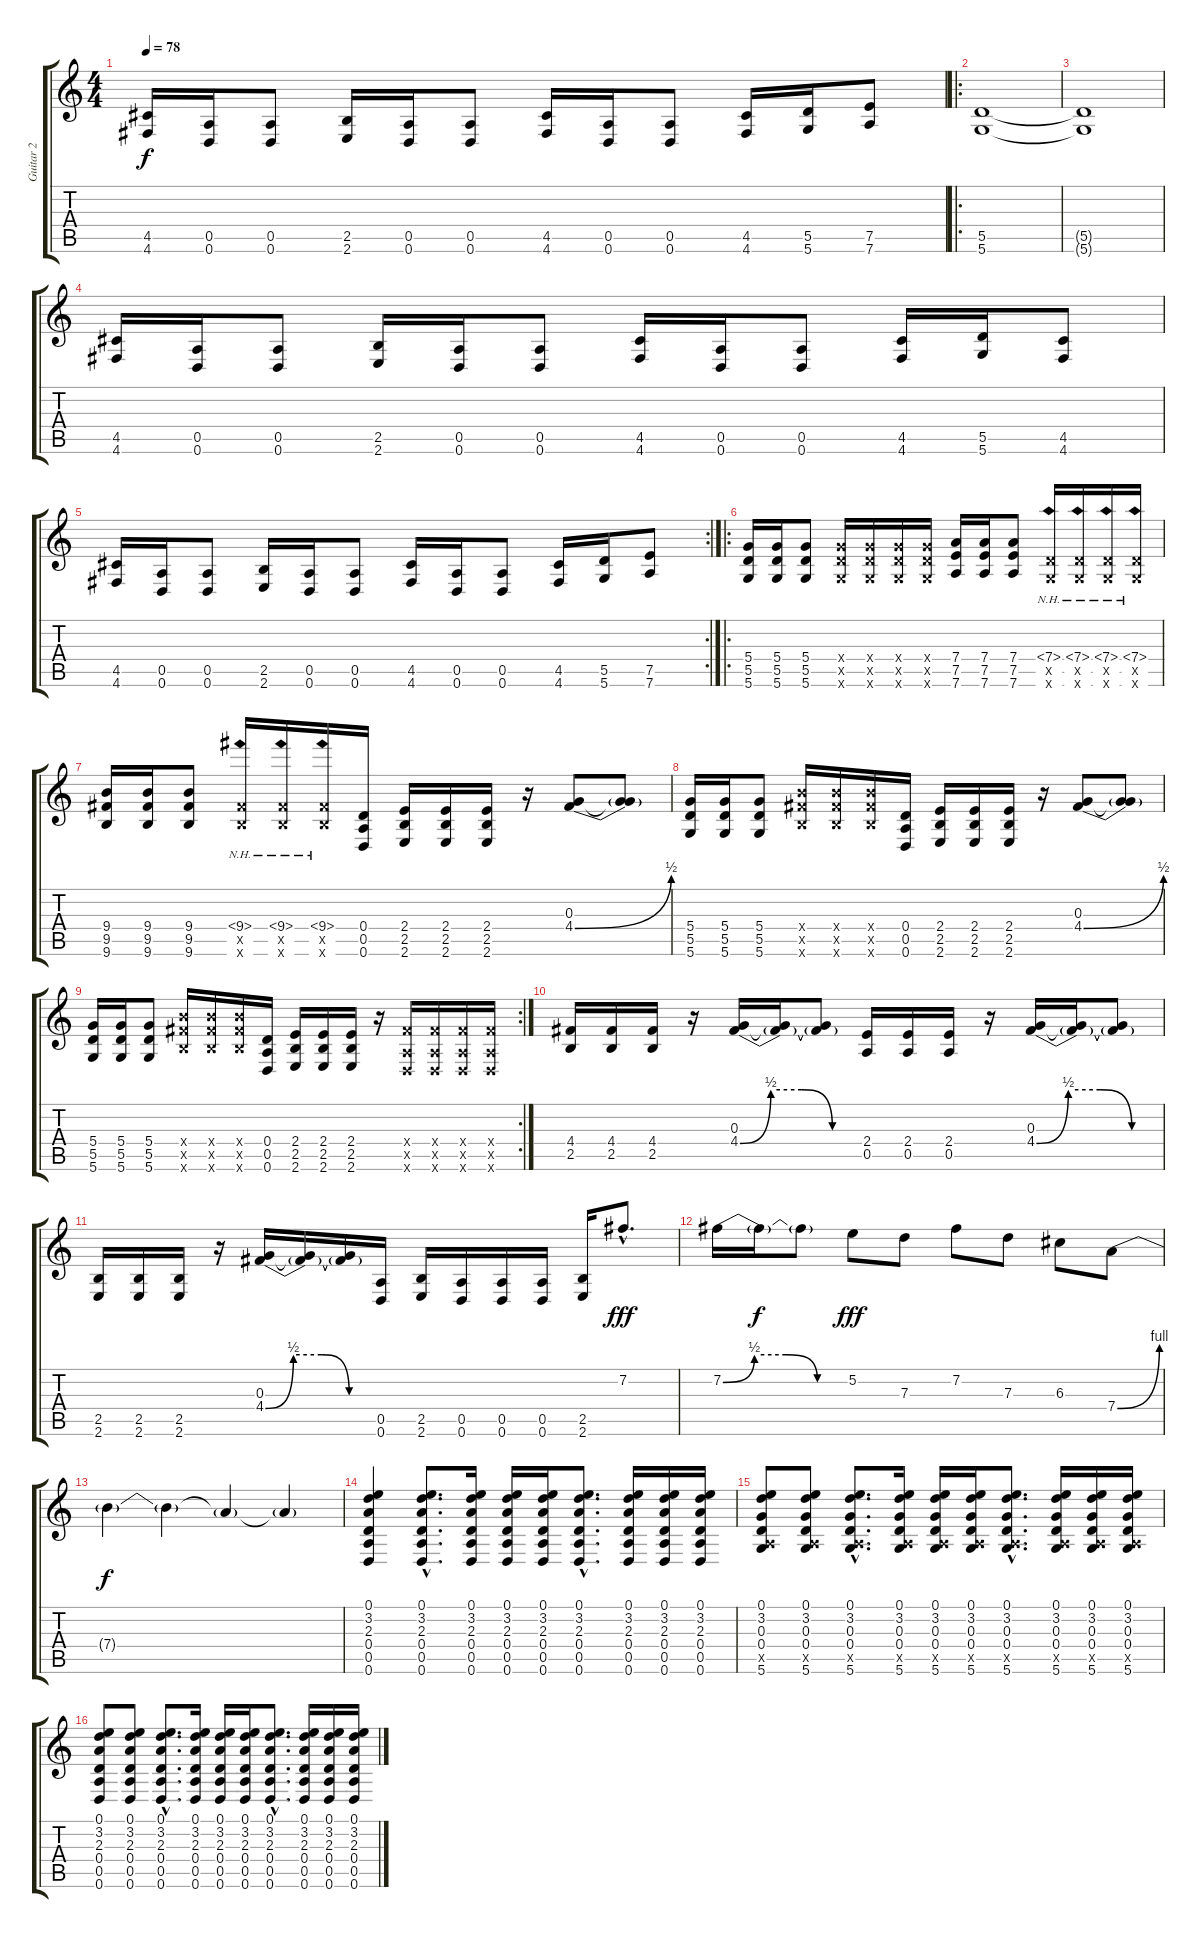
\track ("Guitar 2" "Guitar 2") {instrument overdrivenguitar}
\staff {score tabs}
\tuning (E4 B3 G3 D3 A2 D2) {hide}
\ts (4 4)
\tempo 78
\clef g2
\ks c
(4.5 4.6).16{dy f} (0.5 0.6).16 (0.5 0.6).8 (2.5 2.6).16 (0.5 0.6).16 (0.5 0.6).8 (4.5 4.6).16 (0.5 0.6).16 (0.5 0.6).8 (4.5 4.6).16 (5.5 5.6).16 (7.5 7.6).8 |
\ro
(5.5 5.6).1 |
(5.5{t} 5.6{t}).1 |
(4.5 4.6).16 (0.5 0.6).16 (0.5 0.6).8 (2.5 2.6).16 (0.5 0.6).16 (0.5 0.6).8 (4.5 4.6).16 (0.5 0.6).16 (0.5 0.6).8 (4.5 4.6).16 (5.5 5.6).16 (4.5 4.6).8 |
\rc 2
(4.5 4.6).16 (0.5 0.6).16 (0.5 0.6).8 (2.5 2.6).16 (0.5 0.6).16 (0.5 0.6).8 (4.5 4.6).16 (0.5 0.6).16 (0.5 0.6).8 (4.5 4.6).16 (5.5 5.6).16 (7.5 7.6).8 |
\ro
(5.4 5.5 5.6).16 (5.4 5.5 5.6).16 (5.4 5.5 5.6).8 (5.4{x} 5.5{x} 5.6{x}).16 (5.4{x} 5.5{x} 5.6{x}).16 (5.4{x} 5.5{x} 5.6{x}).16 (5.4{x} 5.5{x} 5.6{x}).16 (7.4 7.5 7.6).16 (7.4 7.5 7.6).16 (7.4 7.5 7.6).8 (7.4{nh} 5.5{x} 5.6{x}).16 (7.4{nh} 5.5{x} 5.6{x}).16 (7.4{nh} 5.5{x} 5.6{x}).16 (7.4{nh} 5.5{x} 5.6{x}).16 |
(9.4 9.5 9.6).16 (9.4 9.5 9.6).16 (9.4 9.5 9.6).8 (9.4{nh} 9.5{x} 9.6{x}).16 (9.4{nh} 9.5{x} 9.6{x}).16 (9.4{nh} 9.5{x} 9.6{x}).16 (0.4 0.5 0.6).16 (2.4 2.5 2.6).16 (2.4 2.5 2.6).16 (2.4 2.5 2.6).16 r.16 (0.3 4.4{be (bend 0 0 60 2)}).8 (0.3{t} 4.4{t}).8 |
(5.4 5.5 5.6).16 (5.4 5.5 5.6).16 (5.4 5.5 5.6).8 (9.4{x} 9.5{x} 9.6{x}).16 (9.4{x} 9.5{x} 9.6{x}).16 (9.4{x} 9.5{x} 9.6{x}).16 (0.4 0.5 0.6).16 (2.4 2.5 2.6).16 (2.4 2.5 2.6).16 (2.4 2.5 2.6).16 r.16 (0.3 4.4{be (bend 0 0 60 2)}).8 (0.3{t} 4.4{t}).8 |
\rc 2
(5.4 5.5 5.6).16 (5.4 5.5 5.6).16 (5.4 5.5 5.6).8 (9.4{x} 9.5{x} 9.6{x}).16 (9.4{x} 9.5{x} 9.6{x}).16 (9.4{x} 9.5{x} 9.6{x}).16 (0.4 0.5 0.6).16 (2.4 2.5 2.6).16 (2.4 2.5 2.6).16 (2.4 2.5 2.6).16 r.16 (4.4{x} 0.5{x} 0.6{x}).16 (4.4{x} 0.5{x} 0.6{x}).16 (4.4{x} 0.5{x} 0.6{x}).16 (4.4{x} 0.5{x} 0.6{x}).16 |
(4.4 2.5).16 (4.4 2.5).16 (4.4 2.5).16 r.16 (0.3 4.4{be (custom 0 0 15 2 30 2 45 0 60 0)}).16 (0.3{t} 4.4{t}).16 (0.3{t} 4.4{t}).8 (2.4 0.5).16 (2.4 0.5).16 (2.4 0.5).16 r.16 (0.3 4.4{be (custom 0 0 15 2 30 2 45 0 60 0)}).16 (0.3{t} 4.4{t}).16 (0.3{t} 4.4{t}).8 |
(2.5 2.6).16 (2.5 2.6).16 (2.5 2.6).16 r.16 (0.3 4.4{be (custom 0 0 15 2 30 2 45 0 60 0)}).16 (0.3{t} 4.4{t}).16 (0.3{t} 4.4{t}).16 (0.5 0.6).16 (2.5 2.6).16 (0.5 0.6).16 (0.5 0.6).16 (0.5 0.6).16 (2.5 2.6).16 7.2{hac}.8{d dy fff} |
7.2{be (custom 0 0 15 2 30 2 45 0 60 0)}.16 7.2{t}.16{dy f} 7.2{t}.8 5.2.8{dy fff} 7.3.8 7.2.8 7.3.8 6.3.8 7.4{be (bend 0 0 60 4)}.8 |
7.4{t}.4{dy f} 7.4{t}.4 7.4{t}.4 7.4{t}.4 |
(0.1 3.2 2.3 0.4 0.5 0.6).4{instrument acousticguitarnylon} (0.1{hac} 3.2{hac} 2.3{hac} 0.4{hac} 0.5{hac} 0.6{hac}).8{d} (0.1 3.2 2.3 0.4 0.5 0.6).16 (0.1 3.2 2.3 0.4 0.5 0.6).16 (0.1 3.2 2.3 0.4 0.5 0.6).16 (0.1{hac} 3.2{hac} 2.3{hac} 0.4{hac} 0.5{hac} 0.6{hac}).8{d} (0.1 3.2 2.3 0.4 0.5 0.6).16 (0.1 3.2 2.3 0.4 0.5 0.6).16 (0.1 3.2 2.3 0.4 0.5 0.6).16 |
(0.1 3.2 0.3 0.4 0.5{x} 5.6).8 (0.1 3.2 0.3 0.4 0.5{x} 5.6).8 (0.1{hac} 3.2{hac} 0.3{hac} 0.4{hac} 0.5{hac x} 5.6{hac}).8{d} (0.1 3.2 0.3 0.4 0.5{x} 5.6).16 (0.1 3.2 0.3 0.4 0.5{x} 5.6).16 (0.1 3.2 0.3 0.4 0.5{x} 5.6).16 (0.1{hac} 3.2{hac} 0.3{hac} 0.4{hac} 0.5{hac x} 5.6{hac}).8{d} (0.1 3.2 0.3 0.4 0.5{x} 5.6).16 (0.1 3.2 0.3 0.4 0.5{x} 5.6).16 (0.1 3.2 0.3 0.4 0.5{x} 5.6).16 |
(0.1 3.2 2.3 0.4 0.5 0.6).8 (0.1 3.2 2.3 0.4 0.5 0.6).8 (0.1{hac} 3.2{hac} 2.3{hac} 0.4{hac} 0.5{hac} 0.6{hac}).8{d} (0.1 3.2 2.3 0.4 0.5 0.6).16 (0.1 3.2 2.3 0.4 0.5 0.6).16 (0.1 3.2 2.3 0.4 0.5 0.6).16 (0.1{hac} 3.2{hac} 2.3{hac} 0.4{hac} 0.5{hac} 0.6{hac}).8{d} (0.1 3.2 2.3 0.4 0.5 0.6).16 (0.1 3.2 2.3 0.4 0.5 0.6).16 (0.1 3.2 2.3 0.4 0.5 0.6).16
